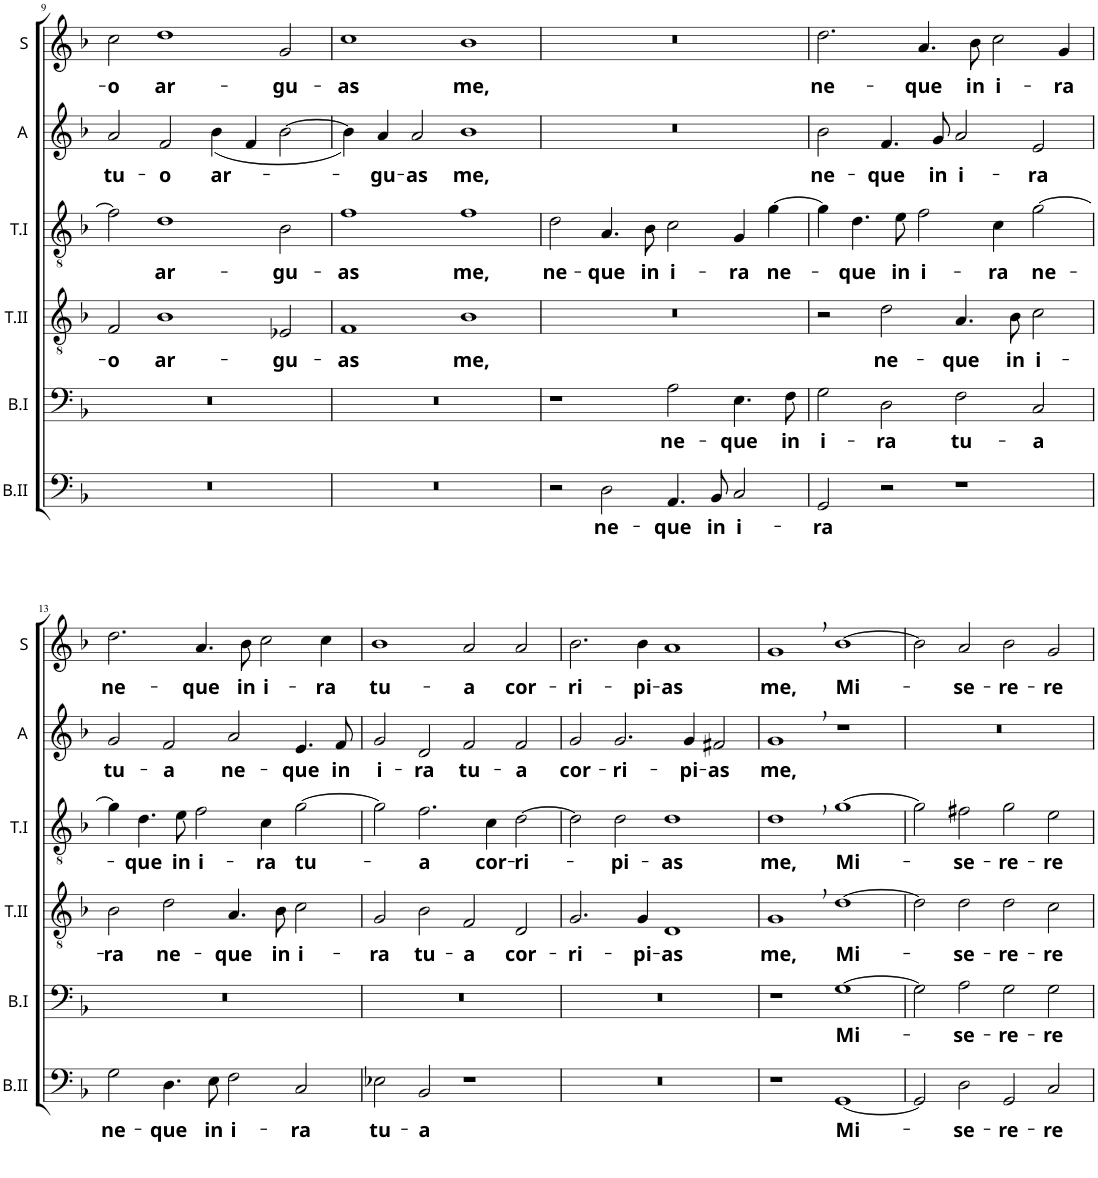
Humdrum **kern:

**kern	**text	**kern	**text	**kern	**text	**kern	**text	**kern	**text	**kern	**text
*part6	*part6	*part5	*part5	*part4	*part4	*part3	*part3	*part2	*part2	*part1	*part1
*staff6	*staff6	*staff5	*staff5	*staff4	*staff4	*staff3	*staff3	*staff2	*staff2	*staff1	*staff1
*I"Basse II	*	*I"Basse I	*	*I"Tenor II	*	*I"Tenor I	*	*I"Alti	*	*I"Soprane	*
*I'B.II	*	*I'B.I	*	*I'T.II	*	*I'T.I	*	*I'A	*	*I'S	*
!!LO:PB:g=z
*clefF4	*	*clefF4	*	*clefGv2	*	*clefGv2	*	*clefG2	*	*clefG2	*
*Trd8c14	*	*	*	*	*	*	*	*	*	*	*
*k[b-]	*	*k[b-]	*	*k[b-]	*	*k[b-]	*	*k[b-]	*	*k[b-]	*
*F:	*	*F:	*	*F:	*	*F:	*	*F:	*	*F:	*
*M4/2	*	*M4/2	*	*M4/2	*	*M4/2	*	*M4/2	*	*M4/2	*
=9	=9	=9	=9	=9	=9	=9	=9	=9	=9	=9	=9
!	!	!	!	!	!LO:LY:b	!	!	!	!LO:LY:b	!	!LO:LY:b
0r	.	0r	.	2F/	-o	2f\]	.	2a/	tu-	2cc\	-o
!	!	!	!	!	!LO:LY:b	!	!LO:LY:b	!	!LO:LY:b	!	!LO:LY:b
.	.	.	.	1B-	ar-	1d	ar-	2f/	-o	1dd	ar-
!	!	!	!	!	!	!	!	!	!LO:LY:b	!	!
.	.	.	.	.	.	.	.	(<4b-\	ar-	.	.
.	.	.	.	.	.	.	.	4f/	.	.	.
!	!	!	!	!	!LO:LY:b	!	!LO:LY:b	!	!	!	!LO:LY:b
.	.	.	.	2E-X/	-gu-	2B-\	-gu-	[2b-\	.	2g/	-gu-
=10	=10	=10	=10	=10	=10	=10	=10	=10	=10	=10	=10
!	!	!	!	!	!LO:LY:b	!	!LO:LY:b	!	!	!	!LO:LY:b
0r	.	0r	.	1F	-as	1f	-as	4b-\])	.	1cc	-as
!	!	!	!	!	!	!	!	!	!LO:LY:b	!	!
.	.	.	.	.	.	.	.	4a/	-gu-	.	.
!	!	!	!	!	!	!	!	!	!LO:LY:b	!	!
.	.	.	.	.	.	.	.	2a/	-as	.	.
!	!	!	!	!	!LO:LY:b	!	!LO:LY:b	!	!LO:LY:b	!	!LO:LY:b
.	.	.	.	1B-	me,	1f	me,	1b-	me,	1b-	me,
=11	=11	=11	=11	=11	=11	=11	=11	=11	=11	=11	=11
!	!	!	!	!	!	!	!LO:LY:b	!	!	!	!
2r	.	1r	.	0r	.	2d\	ne-	0r	.	0r	.
!	!LO:LY:b	!	!	!	!	!	!LO:LY:b	!	!	!	!
2D\	ne-	.	.	.	.	4.A/	-que	.	.	.	.
!	!	!	!	!	!	!	!LO:LY:b	!	!	!	!
.	.	.	.	.	.	8B-\	in	.	.	.	.
!	!LO:LY:b	!	!LO:LY:b	!	!	!	!LO:LY:b	!	!	!	!
4.AA/	-que	2A\	ne-	.	.	2c\	i-	.	.	.	.
!	!LO:LY:b	!	!	!	!	!	!	!	!	!	!
8BB-/	in	.	.	.	.	.	.	.	.	.	.
!	!LO:LY:b	!	!LO:LY:b	!	!	!	!LO:LY:b	!	!	!	!
2C/	i-	4.E\	-que	.	.	4G/	-ra	.	.	.	.
!	!	!	!	!	!	!	!LO:LY:b	!	!	!	!
.	.	.	.	.	.	[4g\	ne-	.	.	.	.
!	!	!	!LO:LY:b	!	!	!	!	!	!	!	!
.	.	8F\	in	.	.	.	.	.	.	.	.
=12	=12	=12	=12	=12	=12	=12	=12	=12	=12	=12	=12
!	!LO:LY:b	!	!LO:LY:b	!	!	!	!	!	!LO:LY:b	!	!LO:LY:b
2GG/	-ra	2G\	i-	2r	.	4g\]	.	2b-\	ne-	2.dd\	ne-
!	!	!	!	!	!	!	!LO:LY:b	!	!	!	!
.	.	.	.	.	.	4.d\	-que	.	.	.	.
!	!	!	!LO:LY:b	!	!LO:LY:b	!	!	!	!LO:LY:b	!	!
2r	.	2D\	-ra	2d\	ne-	.	.	4.f/	-que	.	.
!	!	!	!	!	!	!	!LO:LY:b	!	!	!	!
.	.	.	.	.	.	8e\	in	.	.	.	.
!	!	!	!	!	!	!	!LO:LY:b	!	!	!	!LO:LY:b
.	.	.	.	.	.	2f\	i-	.	.	4.a/	-que
!	!	!	!	!	!	!	!	!	!LO:LY:b	!	!
.	.	.	.	.	.	.	.	8g/	in	.	.
!	!	!	!LO:LY:b	!	!LO:LY:b	!	!	!	!LO:LY:b	!	!
1r	.	2F\	tu-	4.A/	-que	.	.	2a/	i-	.	.
!	!	!	!	!	!	!	!	!	!	!	!LO:LY:b
.	.	.	.	.	.	.	.	.	.	8b-\	in
!	!	!	!	!	!	!	!LO:LY:b	!	!	!	!LO:LY:b
.	.	.	.	.	.	4c\	-ra	.	.	2cc\	i-
!	!	!	!	!	!LO:LY:b	!	!	!	!	!	!
.	.	.	.	8B-\	in	.	.	.	.	.	.
!	!	!	!LO:LY:b	!	!LO:LY:b	!	!LO:LY:b	!	!LO:LY:b	!	!
.	.	2C/	-a	2c\	i-	[2g\	ne-	2e/	-ra	.	.
!	!	!	!	!	!	!	!	!	!	!	!LO:LY:b
.	.	.	.	.	.	.	.	.	.	4g/	-ra
!!LO:LB:g=z
=13	=13	=13	=13	=13	=13	=13	=13	=13	=13	=13	=13
!	!LO:LY:b	!	!	!	!LO:LY:b	!	!	!	!LO:LY:b	!	!LO:LY:b
2G\	ne-	0r	.	2B-\	-ra	4g\]	.	2g/	tu-	2.dd\	ne-
!	!	!	!	!	!	!	!LO:LY:b	!	!	!	!
.	.	.	.	.	.	4.d\	-que	.	.	.	.
!	!LO:LY:b	!	!	!	!LO:LY:b	!	!	!	!LO:LY:b	!	!
4.D\	-que	.	.	2d\	ne-	.	.	2f/	-a	.	.
!	!	!	!	!	!	!	!LO:LY:b	!	!	!	!
.	.	.	.	.	.	8e\	in	.	.	.	.
!	!	!	!	!	!	!	!LO:LY:b	!	!	!	!LO:LY:b
.	.	.	.	.	.	2f\	i-	.	.	4.a/	-que
!	!LO:LY:b	!	!	!	!	!	!	!	!	!	!
8E\	in	.	.	.	.	.	.	.	.	.	.
!	!LO:LY:b	!	!	!	!LO:LY:b	!	!	!	!LO:LY:b	!	!
2F\	i-	.	.	4.A/	-que	.	.	2a/	ne-	.	.
!	!	!	!	!	!	!	!	!	!	!	!LO:LY:b
.	.	.	.	.	.	.	.	.	.	8b-\	in
!	!	!	!	!	!	!	!LO:LY:b	!	!	!	!LO:LY:b
.	.	.	.	.	.	4c\	-ra	.	.	2cc\	i-
!	!	!	!	!	!LO:LY:b	!	!	!	!	!	!
.	.	.	.	8B-\	in	.	.	.	.	.	.
!	!LO:LY:b	!	!	!	!LO:LY:b	!	!LO:LY:b	!	!LO:LY:b	!	!
2C/	-ra	.	.	2c\	i-	[2g\	tu-	4.e/	-que	.	.
!	!	!	!	!	!	!	!	!	!	!	!LO:LY:b
.	.	.	.	.	.	.	.	.	.	4cc\	-ra
!	!	!	!	!	!	!	!	!	!LO:LY:b	!	!
.	.	.	.	.	.	.	.	8f/	in	.	.
=14	=14	=14	=14	=14	=14	=14	=14	=14	=14	=14	=14
!	!LO:LY:b	!	!	!	!LO:LY:b	!	!	!	!LO:LY:b	!	!LO:LY:b
2E-X\	tu-	0r	.	2G/	-ra	2g\]	.	2g/	i-	1b-	tu-
!	!LO:LY:b	!	!	!	!LO:LY:b	!	!LO:LY:b	!	!LO:LY:b	!	!
2BB-/	-a	.	.	2B-\	tu-	2.f\	-a	2d/	-ra	.	.
!	!	!	!	!	!LO:LY:b	!	!	!	!LO:LY:b	!	!LO:LY:b
1r	.	.	.	2F/	-a	.	.	2f/	tu-	2a/	-a
!	!	!	!	!	!	!	!LO:LY:b	!	!	!	!
.	.	.	.	.	.	4c\	cor-	.	.	.	.
!	!	!	!	!	!LO:LY:b	!	!LO:LY:b	!	!LO:LY:b	!	!LO:LY:b
.	.	.	.	2D/	cor-	[2d\	-ri-	2f/	-a	2a/	cor-
=15	=15	=15	=15	=15	=15	=15	=15	=15	=15	=15	=15
!	!	!	!	!	!LO:LY:b	!	!	!	!LO:LY:b	!	!LO:LY:b
0r	.	0r	.	2.G/	-ri-	2d\]	.	2g/	cor-	2.b-\	-ri-
!	!	!	!	!	!	!	!LO:LY:b	!	!LO:LY:b	!	!
.	.	.	.	.	.	2d\	-pi-	2.g/	-ri-	.	.
!	!	!	!	!	!LO:LY:b	!	!	!	!	!	!LO:LY:b
.	.	.	.	4G/	-pi-	.	.	.	.	4b-\	-pi-
!	!	!	!	!	!LO:LY:b	!	!LO:LY:b	!	!	!	!LO:LY:b
.	.	.	.	1D	-as	1d	-as	.	.	1a	-as
!	!	!	!	!	!	!	!	!	!LO:LY:b	!	!
.	.	.	.	.	.	.	.	4g/	-pi-	.	.
!	!	!	!	!	!	!	!	!	!LO:LY:b	!	!
.	.	.	.	.	.	.	.	2f#X/	-as	.	.
=16	=16	=16	=16	=16	=16	=16	=16	=16	=16	=16	=16
!	!	!	!	!	!LO:LY:b	!	!LO:LY:b	!	!LO:LY:b	!	!LO:LY:b
1r	.	1r	.	1G,	me,	1d,	me,	1g,	me,	1g,	me,
!	!LO:LY:b	!	!LO:LY:b	!	!LO:LY:b	!	!LO:LY:b	!	!	!	!LO:LY:b
[1GG	Mi-	[1G	Mi-	[1d	Mi-	[1g	Mi-	1r	.	[1b-	Mi-
=17	=17	=17	=17	=17	=17	=17	=17	=17	=17	=17	=17
2GG/]	.	2G\]	.	2d\]	.	2g\]	.	0r	.	2b-\]	.
!	!LO:LY:b	!	!LO:LY:b	!	!LO:LY:b	!	!LO:LY:b	!	!	!	!LO:LY:b
2D\	-se-	2A\	-se-	2d\	-se-	2f#X\	-se-	.	.	2a/	-se-
!	!LO:LY:b	!	!LO:LY:b	!	!LO:LY:b	!	!LO:LY:b	!	!	!	!LO:LY:b
2GG/	-re-	2G\	-re-	2d\	-re-	2g\	-re-	.	.	2b-\	-re-
!	!LO:LY:b	!	!LO:LY:b	!	!LO:LY:b	!	!LO:LY:b	!	!	!	!LO:LY:b
2C/	-re	2G\	-re	2c\	-re	2e\	-re	.	.	2g/	-re
=	=	=	=	=	=	=	=	=	=	=	=
*-	*-	*-	*-	*-	*-	*-	*-	*-	*-	*-	*-
